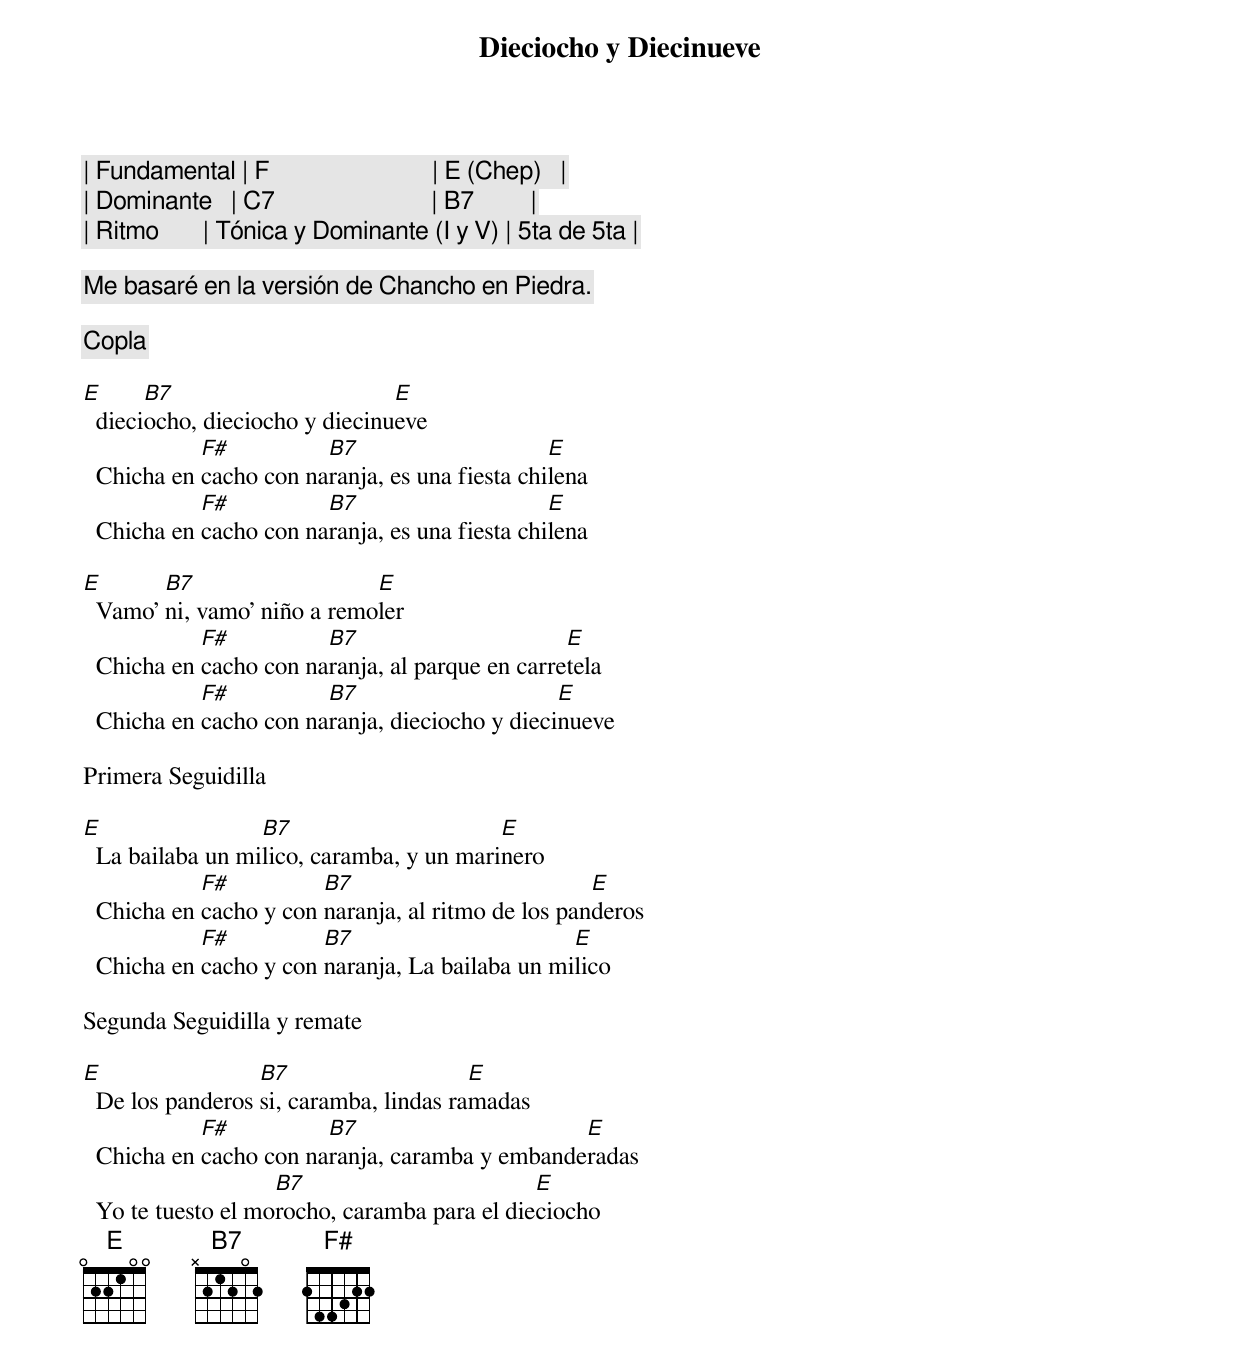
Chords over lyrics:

Dieciocho y Diecinueve

| Fundamental | F                          | E (Chep)   |
| Dominante   | C7                         | B7         |
| Ritmo       | Tónica y Dominante (I y V) | 5ta de 5ta |

Me basaré en la versión de Chancho en Piedra.

Copla

E      B7                       E
  dieciocho, dieciocho y diecinueve
            F#          B7                      E
  Chicha en cacho con naranja, es una fiesta chilena
            F#          B7                      E
  Chicha en cacho con naranja, es una fiesta chilena

E       B7                   E
  Vamo' ni, vamo' niño a remoler
            F#          B7                       E
  Chicha en cacho con naranja, al parque en carretela
            F#          B7                      E
  Chicha en cacho con naranja, dieciocho y diecinueve

Primera Seguidilla

E                 B7                      E
  La bailaba un milico, caramba, y un marinero
            F#          B7                          E
  Chicha en cacho y con naranja, al ritmo de los panderos
            F#          B7                       E
  Chicha en cacho y con naranja, La bailaba un milico

Segunda Seguidilla y remate

E                 B7                    E
  De los panderos si, caramba, lindas ramadas
            F#          B7                      E
  Chicha en cacho con naranja, caramba y embanderadas
                    B7                        E
  Yo te tuesto el morocho, caramba para el dieciocho
